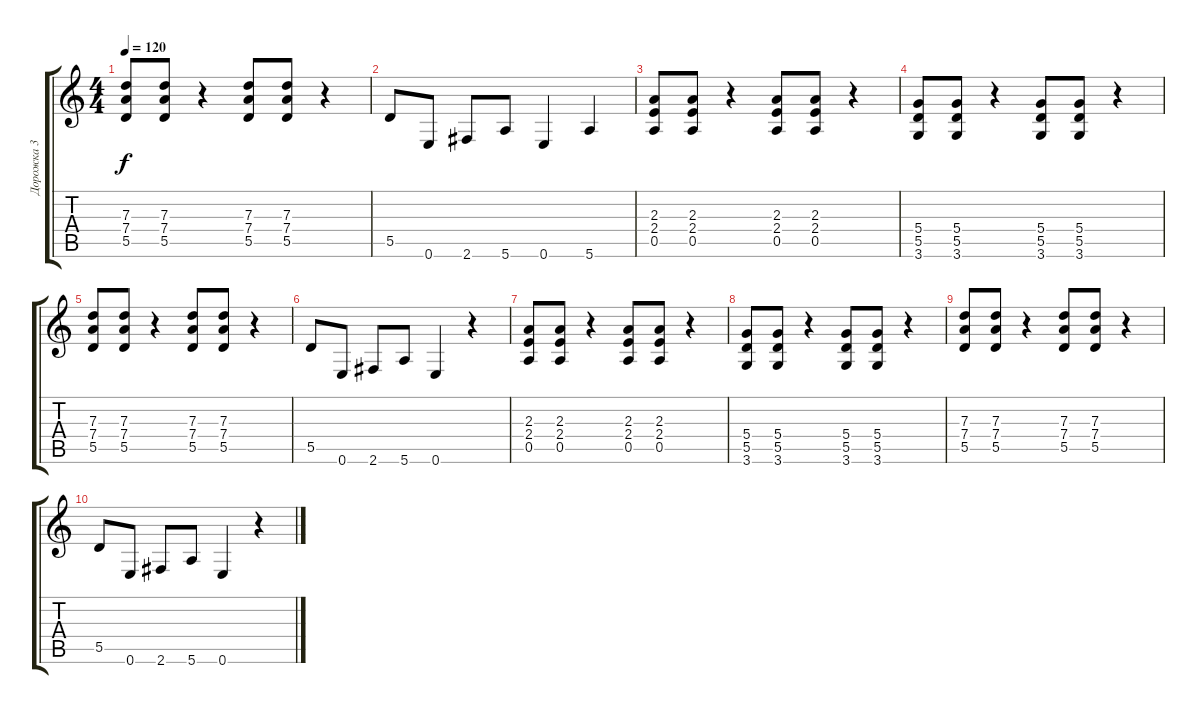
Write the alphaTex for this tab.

\track ("Дорожка 3" "Дорожка 3") {instrument slapbass2}
\staff {score tabs}
\tuning (E4 B3 G3 D3 A2 E2) {hide}
\ts (4 4)
\tempo 120
\clef g2
\ks c
(7.3 7.4 5.5).8{dy f} (7.3 7.4 5.5).8 r.4 (7.3 7.4 5.5).8 (7.3 7.4 5.5).8 r.4 |
5.5.8 0.6.8 2.6.8 5.6.8 0.6.4 5.6.4 |
(2.3 2.4 0.5).8 (2.3 2.4 0.5).8 r.4 (2.3 2.4 0.5).8 (2.3 2.4 0.5).8 r.4 |
(5.4 5.5 3.6).8 (5.4 5.5 3.6).8 r.4 (5.4 5.5 3.6).8 (5.4 5.5 3.6).8 r.4 |
(7.3 7.4 5.5).8 (7.3 7.4 5.5).8 r.4 (7.3 7.4 5.5).8 (7.3 7.4 5.5).8 r.4 |
5.5.8 0.6.8 2.6.8 5.6.8 0.6.4 r.4 |
(2.3 2.4 0.5).8 (2.3 2.4 0.5).8 r.4 (2.3 2.4 0.5).8 (2.3 2.4 0.5).8 r.4 |
(5.4 5.5 3.6).8 (5.4 5.5 3.6).8 r.4 (5.4 5.5 3.6).8 (5.4 5.5 3.6).8 r.4 |
(7.3 7.4 5.5).8 (7.3 7.4 5.5).8 r.4 (7.3 7.4 5.5).8 (7.3 7.4 5.5).8 r.4 |
5.5.8 0.6.8 2.6.8 5.6.8 0.6.4 r.4
